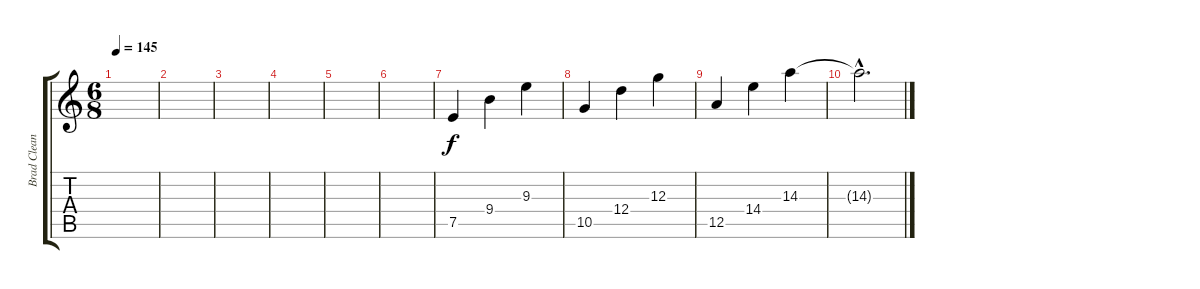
\track ("Brad Clean" "Brad Clean") {instrument electricguitarjazz}
\staff {score tabs}
\tuning (E4 B3 G3 D3 A2 E2) {hide}
\ts (6 8)
\tempo 145
\clef g2
\ks c
|
|
|
|
|
|
7.5.4 9.4.4 9.3.4 |
10.5.4 12.4.4 12.3.4 |
12.5.4 14.4.4 14.3.4 |
14.3{hac t}.2{d}
